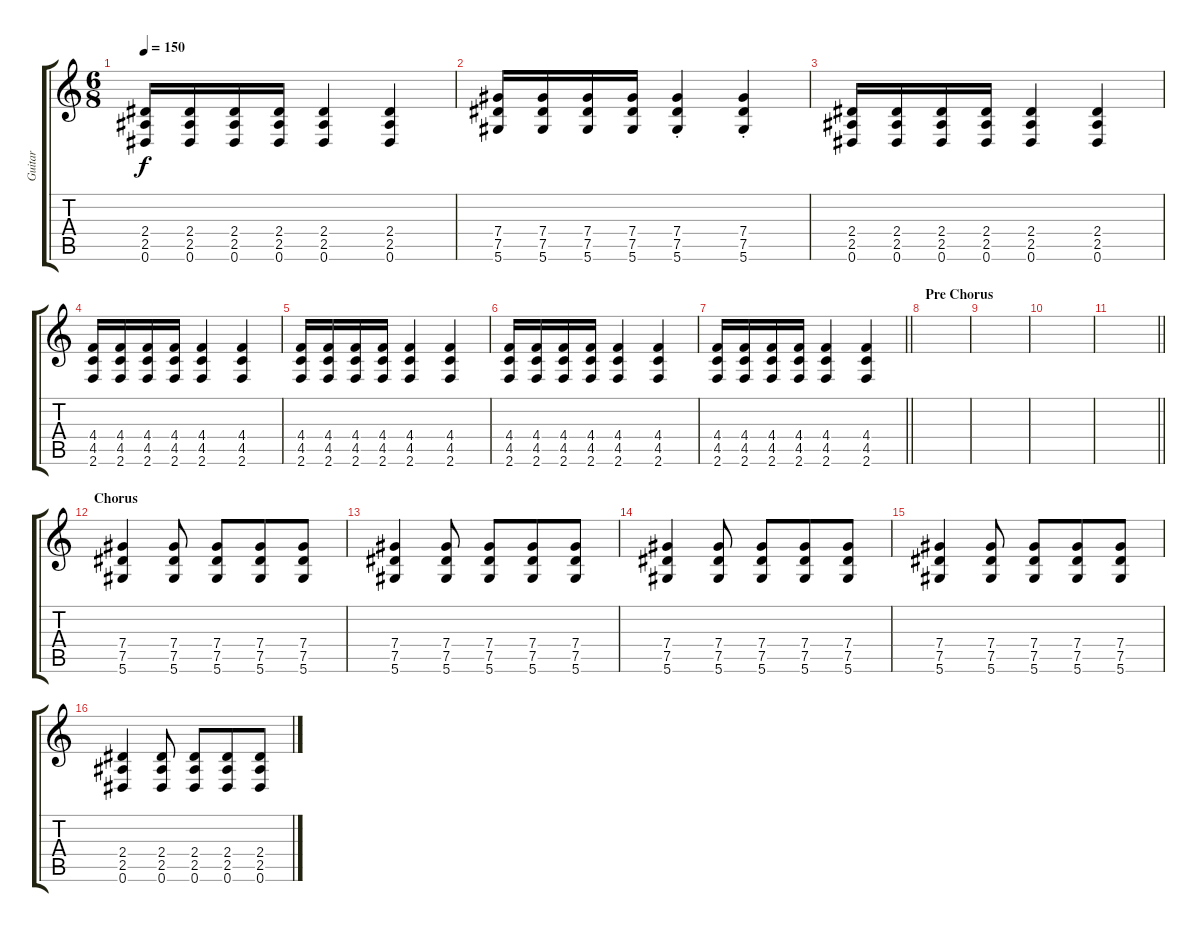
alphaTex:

\track ("Guitar" "Guitar") {instrument distortionguitar}
\staff {score tabs}
\tuning (Eb4 Bb3 Gb3 Db3 Ab2 Eb2) {hide}
\ts (6 8)
\tempo 150
\clef g2
\ks c
(2.4 2.5 0.6).16{dy f} (2.4 2.5 0.6).16 (2.4 2.5 0.6).16 (2.4 2.5 0.6).16 (2.4 2.5 0.6).4 (2.4 2.5 0.6).4 |
(7.4 7.5 5.6).16 (7.4 7.5 5.6).16 (7.4 7.5 5.6).16 (7.4 7.5 5.6).16 (7.4{st} 7.5 5.6).4 (7.4{st} 7.5 5.6).4 |
(2.4 2.5 0.6).16 (2.4 2.5 0.6).16 (2.4 2.5 0.6).16 (2.4 2.5 0.6).16 (2.4 2.5 0.6).4 (2.4 2.5 0.6).4 |
(4.4 4.5 2.6).16 (4.4 4.5 2.6).16 (4.4 4.5 2.6).16 (4.4 4.5 2.6).16 (4.4 4.5 2.6).4 (4.4 4.5 2.6).4 |
(4.4 4.5 2.6).16 (4.4 4.5 2.6).16 (4.4 4.5 2.6).16 (4.4 4.5 2.6).16 (4.4 4.5 2.6).4 (4.4 4.5 2.6).4 |
(4.4 4.5 2.6).16 (4.4 4.5 2.6).16 (4.4 4.5 2.6).16 (4.4 4.5 2.6).16 (4.4 4.5 2.6).4 (4.4 4.5 2.6).4 |
\barLineRight lightlight
(4.4 4.5 2.6).16 (4.4 4.5 2.6).16 (4.4 4.5 2.6).16 (4.4 4.5 2.6).16 (4.4 4.5 2.6).4 (4.4 4.5 2.6).4 |
\section ("" "Pre Chorus")
|
|
|
\barLineRight lightlight
|
\section ("" "Chorus")
(7.4 7.5 5.6).4{instrument distortionguitar} (7.4 7.5 5.6).8 (7.4 7.5 5.6).8 (7.4 7.5 5.6).8 (7.4 7.5 5.6).8 |
(7.4 7.5 5.6).4 (7.4 7.5 5.6).8 (7.4 7.5 5.6).8 (7.4 7.5 5.6).8 (7.4 7.5 5.6).8 |
(7.4 7.5 5.6).4 (7.4 7.5 5.6).8 (7.4 7.5 5.6).8 (7.4 7.5 5.6).8 (7.4 7.5 5.6).8 |
(7.4 7.5 5.6).4 (7.4 7.5 5.6).8 (7.4 7.5 5.6).8 (7.4 7.5 5.6).8 (7.4 7.5 5.6).8 |
(2.4 2.5 0.6).4 (2.4 2.5 0.6).8 (2.4 2.5 0.6).8 (2.4 2.5 0.6).8 (2.4 2.5 0.6).8
